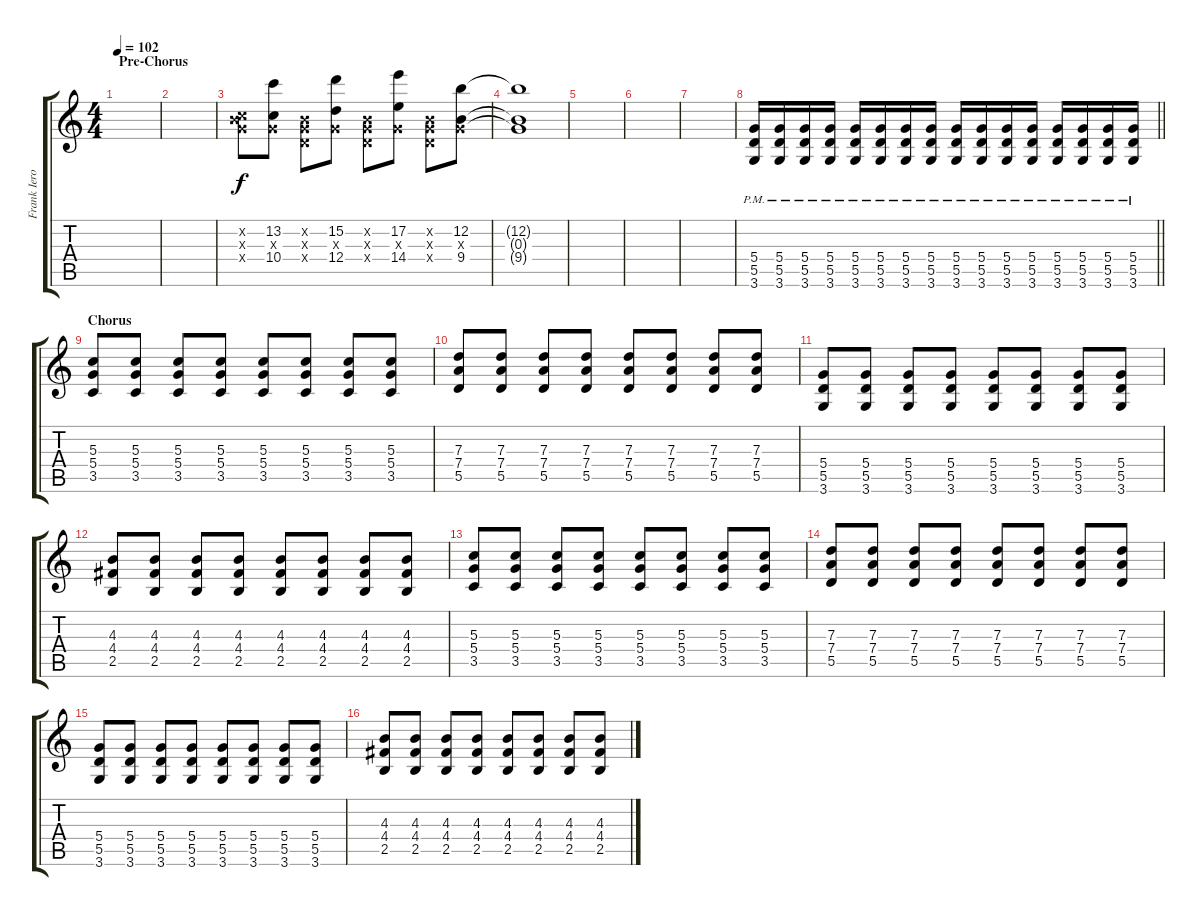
\track ("Frank Iero" "Frank Iero") {instrument distortionguitar}
\staff {score tabs}
\tuning (E4 B3 G3 D3 A2 E2) {hide}
\ts (4 4)
\section ("" "Pre-Chorus")
\tempo 102
\clef g2
\ks c
|
|
(0.2{x} 0.3{x} 10.4{x}).8 (13.2 0.3{x} 10.4).8 (0.2{x} 0.3{x} 0.4{x}).8 (15.2 0.3{x} 12.4).8 (0.2{x} 0.3{x} 0.4{x}).8 (17.2 0.3{x} 14.4).8 (0.2{x} 0.3{x} 0.4{x}).8 (12.2 0.3{x} 9.4).8 |
(12.2{t} 0.3{t} 9.4{t}).1 |
|
|
|
\barLineRight lightlight
(5.4 5.5{pm} 3.6{pm}).16 (5.4 5.5{pm} 3.6{pm}).16 (5.4 5.5{pm} 3.6{pm}).16 (5.4 5.5{pm} 3.6{pm}).16 (5.4 5.5{pm} 3.6{pm}).16 (5.4 5.5{pm} 3.6{pm}).16 (5.4 5.5{pm} 3.6{pm}).16 (5.4 5.5{pm} 3.6{pm}).16 (5.4 5.5{pm} 3.6{pm}).16 (5.4 5.5{pm} 3.6{pm}).16 (5.4 5.5{pm} 3.6{pm}).16 (5.4 5.5{pm} 3.6{pm}).16 (5.4 5.5{pm} 3.6{pm}).16 (5.4 5.5{pm} 3.6{pm}).16 (5.4 5.5{pm} 3.6{pm}).16 (5.4 5.5{pm} 3.6{pm}).16 |
\section ("" "Chorus")
(5.3 5.4 3.5).8 (5.3 5.4 3.5).8 (5.3 5.4 3.5).8 (5.3 5.4 3.5).8 (5.3 5.4 3.5).8 (5.3 5.4 3.5).8 (5.3 5.4 3.5).8 (5.3 5.4 3.5).8 |
(7.3 7.4 5.5).8 (7.3 7.4 5.5).8 (7.3 7.4 5.5).8 (7.3 7.4 5.5).8 (7.3 7.4 5.5).8 (7.3 7.4 5.5).8 (7.3 7.4 5.5).8 (7.3 7.4 5.5).8 |
(5.4 5.5 3.6).8 (5.4 5.5 3.6).8 (5.4 5.5 3.6).8 (5.4 5.5 3.6).8 (5.4 5.5 3.6).8 (5.4 5.5 3.6).8 (5.4 5.5 3.6).8 (5.4 5.5 3.6).8 |
(4.3 4.4 2.5).8 (4.3 4.4 2.5).8 (4.3 4.4 2.5).8 (4.3 4.4 2.5).8 (4.3 4.4 2.5).8 (4.3 4.4 2.5).8 (4.3 4.4 2.5).8 (4.3 4.4 2.5).8 |
(5.3 5.4 3.5).8 (5.3 5.4 3.5).8 (5.3 5.4 3.5).8 (5.3 5.4 3.5).8 (5.3 5.4 3.5).8 (5.3 5.4 3.5).8 (5.3 5.4 3.5).8 (5.3 5.4 3.5).8 |
(7.3 7.4 5.5).8 (7.3 7.4 5.5).8 (7.3 7.4 5.5).8 (7.3 7.4 5.5).8 (7.3 7.4 5.5).8 (7.3 7.4 5.5).8 (7.3 7.4 5.5).8 (7.3 7.4 5.5).8 |
(5.4 5.5 3.6).8 (5.4 5.5 3.6).8 (5.4 5.5 3.6).8 (5.4 5.5 3.6).8 (5.4 5.5 3.6).8 (5.4 5.5 3.6).8 (5.4 5.5 3.6).8 (5.4 5.5 3.6).8 |
(4.3 4.4 2.5).8 (4.3 4.4 2.5).8 (4.3 4.4 2.5).8 (4.3 4.4 2.5).8 (4.3 4.4 2.5).8 (4.3 4.4 2.5).8 (4.3 4.4 2.5).8 (4.3 4.4 2.5).8
